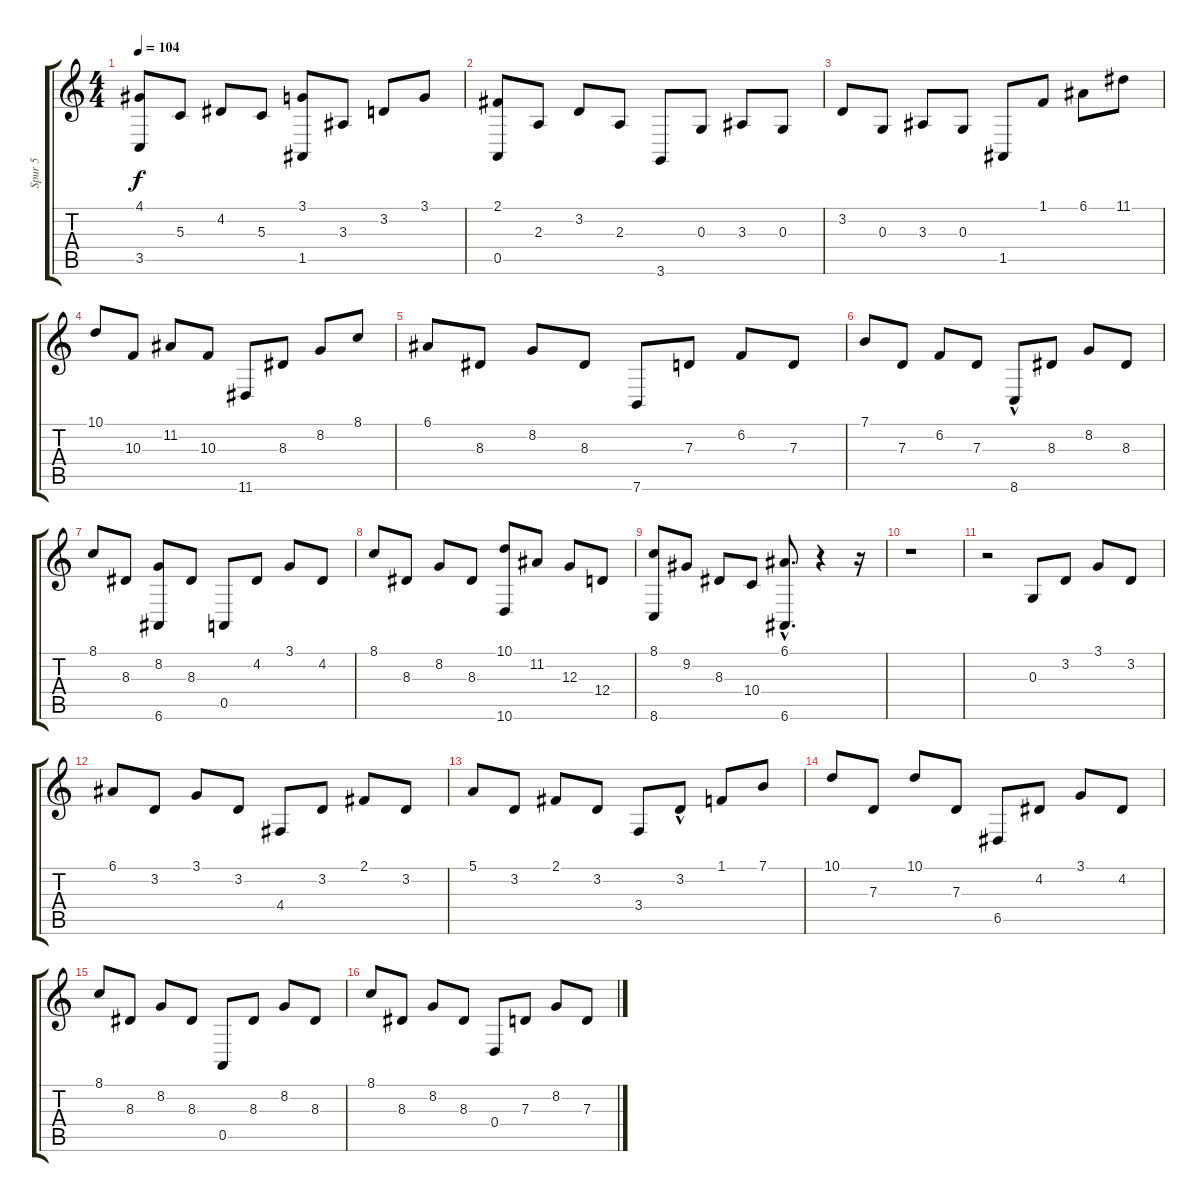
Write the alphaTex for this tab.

\track ("Spur 5" "Spur 5") {instrument brightacousticpiano}
\staff {score tabs}
\tuning (E4 B3 G3 D3 A2 E2) {hide}
\ts (4 4)
\tempo 104
\clef g2
\ks c
(4.1 3.5).8{dy f} 5.3.8 4.2.8 5.3.8 (3.1 1.5).8 3.3.8 3.2.8 3.1.8 |
(2.1 0.5).8 2.3.8 3.2.8 2.3.8 3.6.8 0.3.8 3.3.8 0.3.8 |
3.2.8 0.3.8 3.3.8 0.3.8 1.5.8 1.1.8 6.1.8 11.1.8 |
10.1.8 10.3.8 11.2.8 10.3.8 11.6.8 8.3.8 8.2.8 8.1.8 |
6.1.8 8.3.8 8.2.8 8.3.8 7.6.8 7.3.8 6.2.8 7.3.8 |
7.1.8 7.3.8 6.2.8 7.3.8 8.6{hac}.8 8.3.8 8.2.8 8.3.8 |
8.1.8 8.3.8 (8.2 6.6).8 8.3.8 0.5.8 4.2.8 3.1.8 4.2.8 |
8.1.8 8.3.8 8.2.8 8.3.8 (10.1 10.6).8 11.2.8 12.3.8 12.4.8 |
(8.1 8.6).8 9.2.8 8.3.8 10.4.8 (6.1{hac} 6.6{hac}).8{d} r.4 r.16 |
r.1 |
r.2 0.3.8 3.2.8 3.1.8 3.2.8 |
6.1.8 3.2.8 3.1.8 3.2.8 4.4.8 3.2.8 2.1.8 3.2.8 |
5.1.8 3.2.8 2.1.8 3.2.8 3.4.8 3.2{hac}.8 1.1.8 7.1.8 |
10.1.8 7.3.8 10.1.8 7.3.8 6.5.8 4.2.8 3.1.8 4.2.8 |
8.1.8 8.3.8 8.2.8 8.3.8 0.5.8 8.3.8 8.2.8 8.3.8 |
8.1.8 8.3.8 8.2.8 8.3.8 0.4.8 7.3.8 8.2.8 7.3.8
